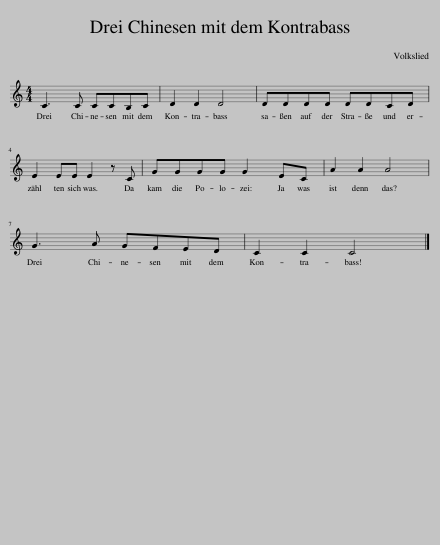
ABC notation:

X:1
L:1/8
M:4/4
I:linebreak $
K:C
V:1 treble
V:1
 C3 C CCB,C | D2 D2 D4 | DDDD DDCD |$ E2 EE E2 z C | GGGG G2 EC | %5
 A2 A2 A4 |$ G3 A GFED | C2 C2 C4 |] %8
